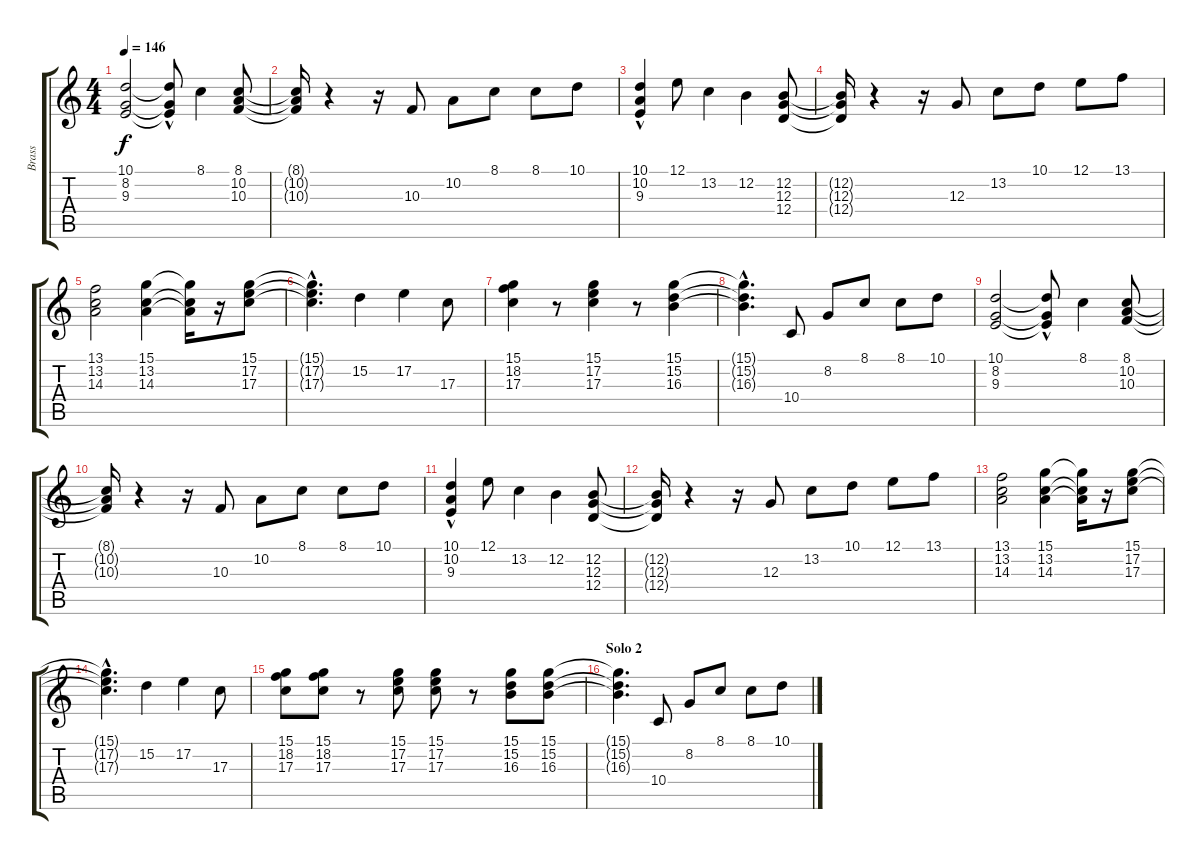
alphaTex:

\track ("Brass" "Brass") {instrument synthstrings2}
\staff {score tabs}
\tuning (E4 B3 G3 D3 A2 E2) {hide}
\ts (4 4)
\tempo 146
\clef g2
\ks c
(10.1 8.2 9.3).2{dy f} (10.1{t} 8.2{hac t} 9.3{hac t}).8 8.1.4 (8.1 10.2 10.3).8 |
(8.1{t} 10.2{t} 10.3{t}).16 r.4 r.16 10.3.8 10.2.8 8.1.8 8.1.8 10.1.8 |
(10.1 10.2{hac} 9.3{hac}).4 12.1.8 13.2.4 12.2.4 (12.2 12.3 12.4).8 |
(12.2{t} 12.3{t} 12.4{t}).16 r.4 r.16 12.3.8 13.2.8 10.1.8 12.1.8 13.1.8 |
(13.1 13.2 14.3).2 (15.1 13.2 14.3).4 (15.1{t} 13.2{t} 14.3{t}).16 r.16 (15.1 17.2 17.3).8 |
(15.1{hac t} 17.2{hac t} 17.3{hac t}).4{d} 15.2.4 17.2.4 17.3.8 |
(15.1 18.2 17.3).4 r.8 (15.1 17.2 17.3).4 r.8 (15.1 15.2 16.3).4 |
(15.1{hac t} 15.2{hac t} 16.3{hac t}).4{d} 10.4.8 8.2.8 8.1.8 8.1.8 10.1.8 |
(10.1 8.2 9.3).2 (10.1{t} 8.2{hac t} 9.3{hac t}).8 8.1.4 (8.1 10.2 10.3).8 |
(8.1{t} 10.2{t} 10.3{t}).16 r.4 r.16 10.3.8 10.2.8 8.1.8 8.1.8 10.1.8 |
(10.1 10.2{hac} 9.3{hac}).4 12.1.8 13.2.4 12.2.4 (12.2 12.3 12.4).8 |
(12.2{t} 12.3{t} 12.4{t}).16 r.4 r.16 12.3.8 13.2.8 10.1.8 12.1.8 13.1.8 |
(13.1 13.2 14.3).2 (15.1 13.2 14.3).4 (15.1{t} 13.2{t} 14.3{t}).16 r.16 (15.1 17.2 17.3).8 |
(15.1{hac t} 17.2{hac t} 17.3{hac t}).4{d} 15.2.4 17.2.4 17.3.8 |
(15.1 18.2 17.3).8 (15.1 18.2 17.3).8 r.8 (15.1 17.2 17.3).8 (15.1 17.2 17.3).8 r.8 (15.1 15.2 16.3).8 (15.1 15.2 16.3).8 |
\section ("" "Solo 2")
(15.1{t} 15.2{t} 16.3{t}).4{d volume 10} 10.4.8 8.2.8 8.1.8 8.1.8 10.1.8
